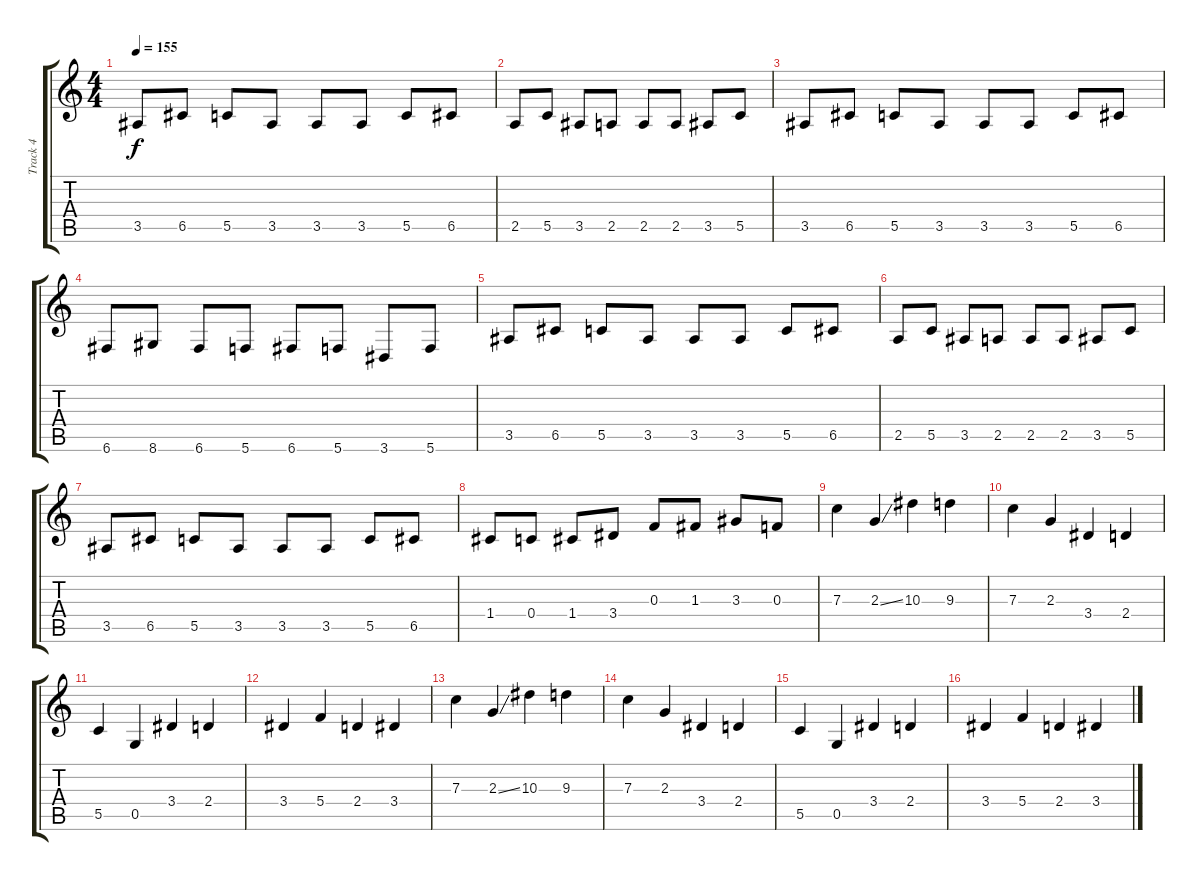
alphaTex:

\track ("Track 4" "Track 4") {instrument distortionguitar}
\staff {score tabs}
\tuning (D4 A3 F3 C3 G2 C2) {hide}
\ts (4 4)
\tempo 155
\clef g2
\ks c
3.5.8{dy f} 6.5.8 5.5.8 3.5.8 3.5.8 3.5.8 5.5.8 6.5.8 |
2.5.8 5.5.8 3.5.8 2.5.8 2.5.8 2.5.8 3.5.8 5.5.8 |
3.5.8 6.5.8 5.5.8 3.5.8 3.5.8 3.5.8 5.5.8 6.5.8 |
6.6.8 8.6.8 6.6.8 5.6.8 6.6.8 5.6.8 3.6.8 5.6.8 |
3.5.8 6.5.8 5.5.8 3.5.8 3.5.8 3.5.8 5.5.8 6.5.8 |
2.5.8 5.5.8 3.5.8 2.5.8 2.5.8 2.5.8 3.5.8 5.5.8 |
3.5.8 6.5.8 5.5.8 3.5.8 3.5.8 3.5.8 5.5.8 6.5.8 |
1.4.8 0.4.8 1.4.8 3.4.8 0.3.8 1.3.8 3.3.8 0.3.8 |
7.3.4 2.3{ss}.4 10.3.4 9.3.4 |
7.3.4 2.3.4 3.4.4 2.4.4 |
5.5.4 0.5.4 3.4.4 2.4.4 |
3.4.4 5.4.4 2.4.4 3.4.4 |
7.3.4 2.3{ss}.4 10.3.4 9.3.4 |
7.3.4 2.3.4 3.4.4 2.4.4 |
5.5.4 0.5.4 3.4.4 2.4.4 |
3.4.4 5.4.4 2.4.4 3.4.4
